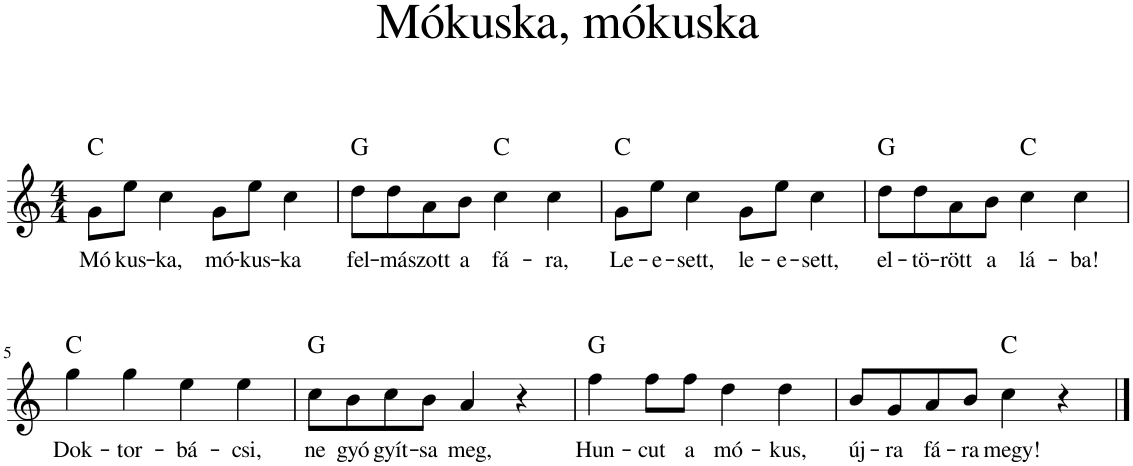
**kern	**text	**harte
*part1	*part1	*part1
*staff1	*staff1	*
*I"Piano	*	*
*I'Pno.	*	*
*clefG2	*	*
*k[]	*	*
*M4/4	*	*
=1	=1	=1
!	!LO:LY:b	!
8g\L	Mó-	C:maj
!	!LO:LY:b	!
8ee\J	-kus-	.
!	!LO:LY:b	!
4cc\	-ka,	.
!	!LO:LY:b	!
8g\L	mó-	.
!	!LO:LY:b	!
8ee\J	-kus-	.
!	!LO:LY:b	!
4cc\	-ka	.
=2	=2	=2
!	!LO:LY:b	!
8dd\L	fel-	G:maj
!	!LO:LY:b	!
8dd\	-má-	.
!	!LO:LY:b	!
8a\	-szott	.
!	!LO:LY:b	!
8b\J	a	.
!	!LO:LY:b	!
4cc\	fá-	C:maj
!	!LO:LY:b	!
4cc\	-ra,	.
=3	=3	=3
!	!LO:LY:b	!
8g\L	Le-	C:maj
!	!LO:LY:b	!
8ee\J	-e-	.
!	!LO:LY:b	!
4cc\	-sett,	.
!	!LO:LY:b	!
8g\L	le-	.
!	!LO:LY:b	!
8ee\J	-e-	.
!	!LO:LY:b	!
4cc\	-sett,	.
=4	=4	=4
!	!LO:LY:b	!
8dd\L	el-	G:maj
!	!LO:LY:b	!
8dd\	-tö-	.
!	!LO:LY:b	!
8a\	-rött	.
!	!LO:LY:b	!
8b\J	a	.
!	!LO:LY:b	!
4cc\	lá-	C:maj
!	!LO:LY:b	!
4cc\	-ba!	.
!!LO:LB:g=z
=5	=5	=5
!	!LO:LY:b	!
4gg\	Dok-	C:maj
!	!LO:LY:b	!
4gg\	-tor-	.
!	!LO:LY:b	!
4ee\	-bá-	.
!	!LO:LY:b	!
4ee\	-csi,	.
=6	=6	=6
!	!LO:LY:b	!
8cc\L	ne	G:maj
!	!LO:LY:b	!
8b\	gyó-	.
!	!LO:LY:b	!
8cc\	-gyít-	.
!	!LO:LY:b	!
8b\J	-sa	.
!	!LO:LY:b	!
4a/	meg,	.
4r	.	.
=7	=7	=7
!	!LO:LY:b	!
4ff\	Hun-	G:maj
!	!LO:LY:b	!
8ff\L	-cut	.
!	!LO:LY:b	!
8ff\J	a	.
!	!LO:LY:b	!
4dd\	mó-	.
!	!LO:LY:b	!
4dd\	-kus,	.
=8	=8	=8
!	!LO:LY:b	!
8b/L	új-	.
!	!LO:LY:b	!
8g/	-ra	.
!	!LO:LY:b	!
8a/	fá-	.
!	!LO:LY:b	!
8b/J	-ra	.
!	!LO:LY:b	!
4cc\	megy!	C:maj
4r	.	.
==	==	==
*-	*-	*-
